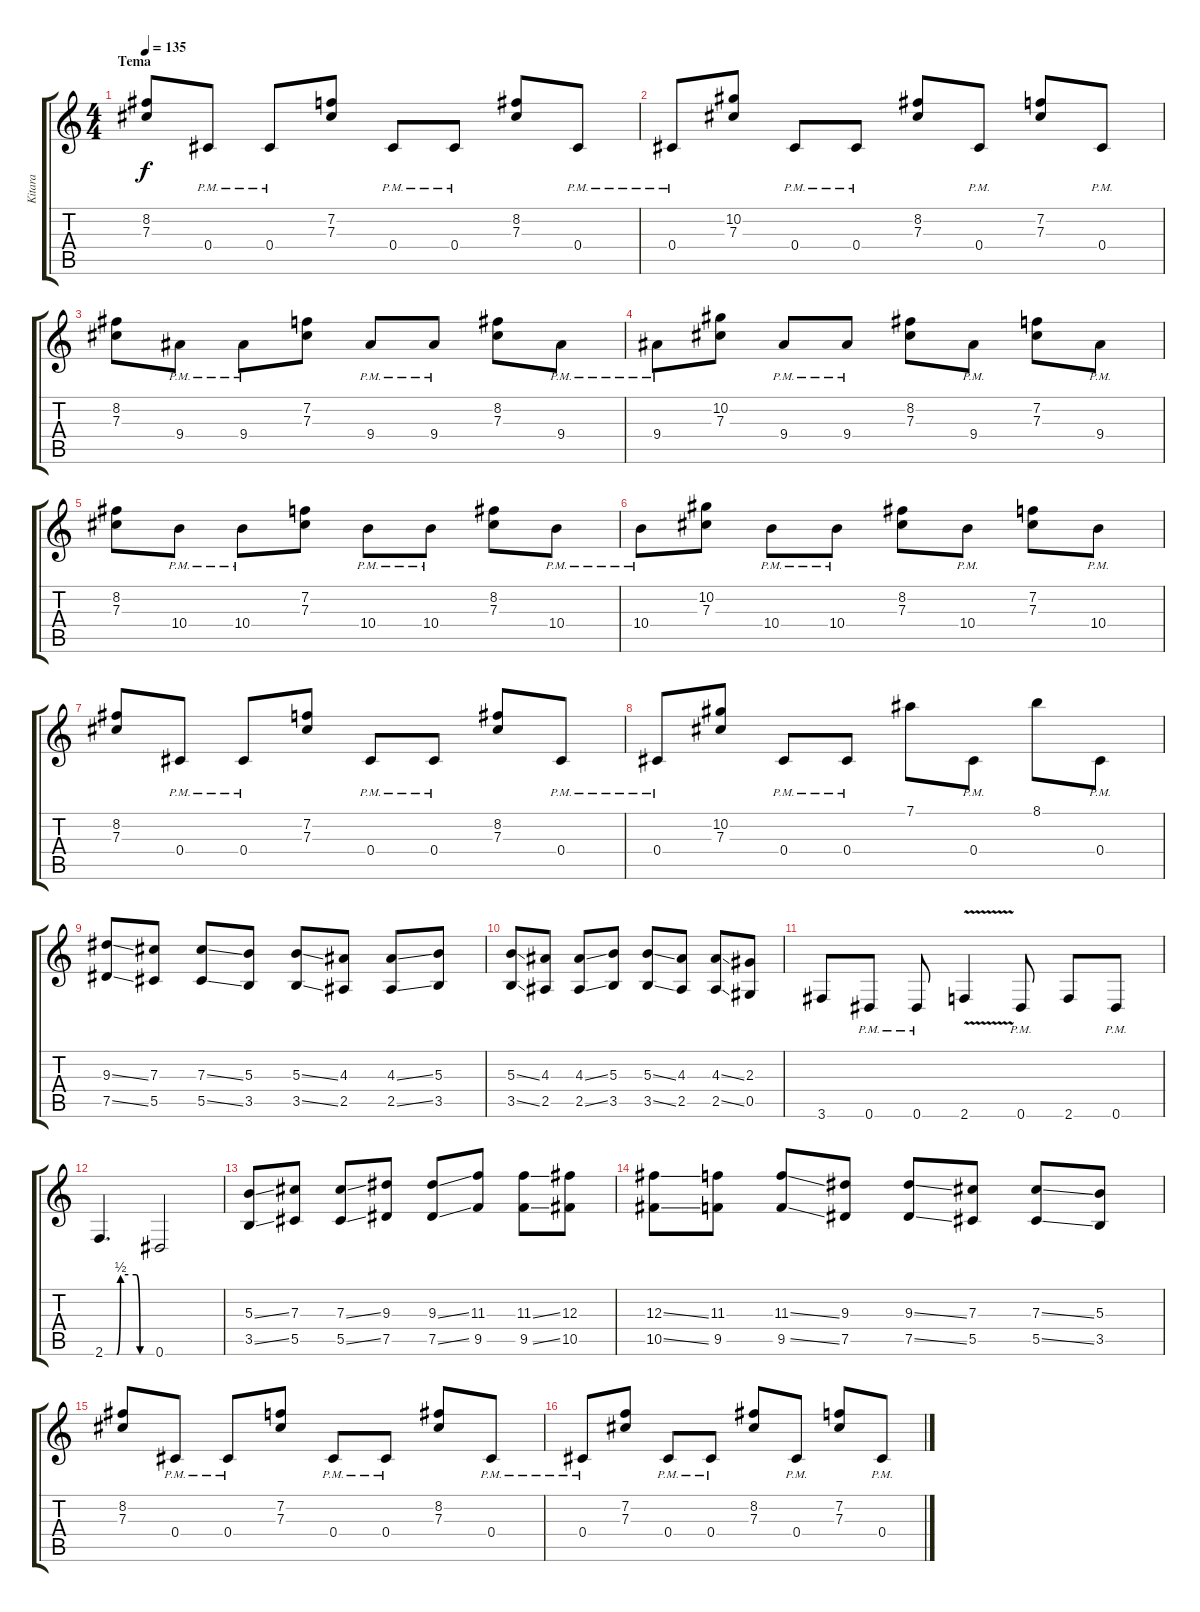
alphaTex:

\track ("Kitara" "Kitara") {instrument overdrivenguitar}
\staff {score tabs}
\tuning (Eb4 Bb3 Gb3 Db3 Ab2 Eb2) {hide}
\ts (4 4)
\section ("" "Tema")
\tempo 135
\clef g2
\ks c
(8.2 7.3).8{dy f instrument overdrivenguitar} 0.4{pm}.8 0.4{pm}.8 (7.2 7.3).8 0.4{pm}.8 0.4{pm}.8 (8.2 7.3).8 0.4{pm}.8 |
0.4{pm}.8 (10.2 7.3).8 0.4{pm}.8 0.4{pm}.8 (8.2 7.3).8 0.4{pm}.8 (7.2 7.3).8 0.4{pm}.8 |
(8.2 7.3).8 9.4{pm}.8 9.4{pm}.8 (7.2 7.3).8 9.4{pm}.8 9.4{pm}.8 (8.2 7.3).8 9.4{pm}.8 |
9.4{pm}.8 (10.2 7.3).8 9.4{pm}.8 9.4{pm}.8 (8.2 7.3).8 9.4{pm}.8 (7.2 7.3).8 9.4{pm}.8 |
(8.2 7.3).8 10.4{pm}.8 10.4{pm}.8 (7.2 7.3).8 10.4{pm}.8 10.4{pm}.8 (8.2 7.3).8 10.4{pm}.8 |
10.4{pm}.8 (10.2 7.3).8 10.4{pm}.8 10.4{pm}.8 (8.2 7.3).8 10.4{pm}.8 (7.2 7.3).8 10.4{pm}.8 |
(8.2 7.3).8 0.4{pm}.8 0.4{pm}.8 (7.2 7.3).8 0.4{pm}.8 0.4{pm}.8 (8.2 7.3).8 0.4{pm}.8 |
0.4{pm}.8 (10.2 7.3).8 0.4{pm}.8 0.4{pm}.8 7.1.8 0.4{pm}.8 8.1.8 0.4{pm}.8 |
(9.3{ss} 7.5{ss}).8 (7.3 5.5).8 (7.3{ss} 5.5{ss}).8 (5.3 3.5).8 (5.3{ss} 3.5{ss}).8 (4.3 2.5).8 (4.3{ss} 2.5{ss}).8 (5.3 3.5).8 |
(5.3{ss} 3.5{ss}).8 (4.3 2.5).8 (4.3{ss} 2.5{ss}).8 (5.3 3.5).8 (5.3{ss} 3.5{ss}).8 (4.3 2.5).8 (4.3{ss} 2.5{ss}).8 (2.3 0.5).8 |
3.6.8 0.6{pm}.8 0.6{pm}.8 2.6{v}.4 0.6{pm}.8 2.6.8 0.6{pm}.8 |
2.6{be (custom 0 0 11 0 15 0 20 2 30 2 40 2 45 0 60 0)}.4{d} 0.6.2 |
(5.3{ss} 3.5{ss}).8 (7.3 5.5).8 (7.3{ss} 5.5{ss}).8 (9.3 7.5).8 (9.3{ss} 7.5{ss}).8 (11.3 9.5).8 (11.3{ss} 9.5{ss}).8 (12.3 10.5).8 |
(12.3{ss} 10.5{ss}).8 (11.3 9.5).8 (11.3{ss} 9.5{ss}).8 (9.3 7.5).8 (9.3{ss} 7.5{ss}).8 (7.3 5.5).8 (7.3{ss} 5.5{ss}).8 (5.3 3.5).8 |
(8.2 7.3).8 0.4{pm}.8 0.4{pm}.8 (7.2 7.3).8 0.4{pm}.8 0.4{pm}.8 (8.2 7.3).8 0.4{pm}.8 |
0.4{pm}.8 (7.2 7.3).8 0.4{pm}.8 0.4{pm}.8 (8.2 7.3).8 0.4{pm}.8 (7.2 7.3).8 0.4{pm}.8
